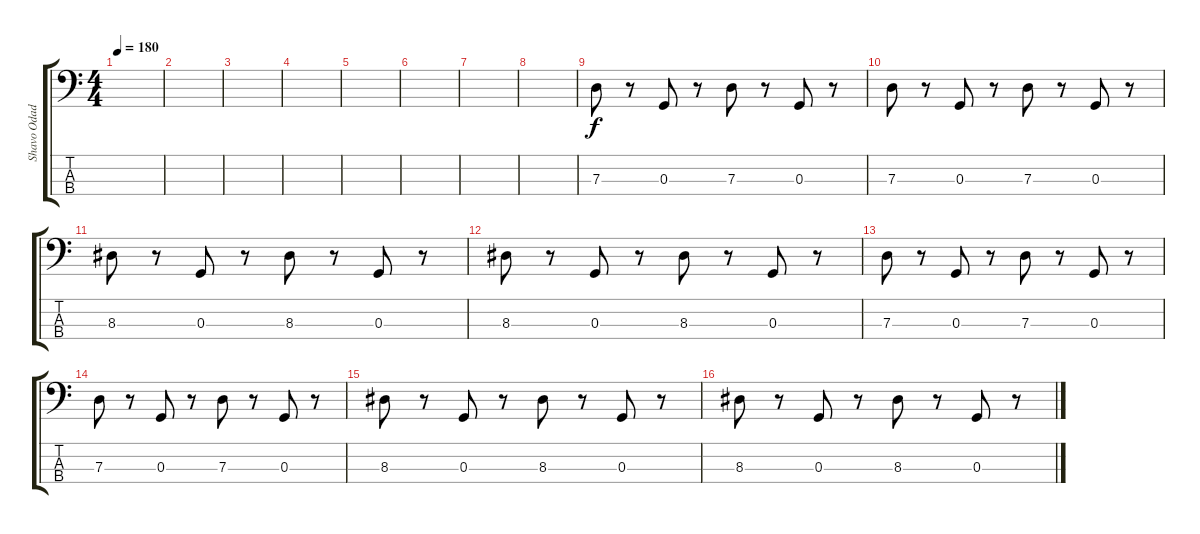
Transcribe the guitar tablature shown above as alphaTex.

\track ("Shavo Odadijan" "Shavo Odad") {instrument electricbasspick}
\staff {score tabs}
\tuning (F2 C2 G1 C1) {hide}
\ts (4 4)
\tempo 180
\clef f4
\ks c
|
|
|
|
|
|
|
|
7.3.8 r.8 0.3.8 r.8 7.3.8 r.8 0.3.8 r.8 |
7.3.8 r.8 0.3.8 r.8 7.3.8 r.8 0.3.8 r.8 |
8.3.8 r.8 0.3.8 r.8 8.3.8 r.8 0.3.8 r.8 |
8.3.8 r.8 0.3.8 r.8 8.3.8 r.8 0.3.8 r.8 |
7.3.8 r.8 0.3.8 r.8 7.3.8 r.8 0.3.8 r.8 |
7.3.8 r.8 0.3.8 r.8 7.3.8 r.8 0.3.8 r.8 |
8.3.8 r.8 0.3.8 r.8 8.3.8 r.8 0.3.8 r.8 |
8.3.8 r.8 0.3.8 r.8 8.3.8 r.8 0.3.8 r.8
